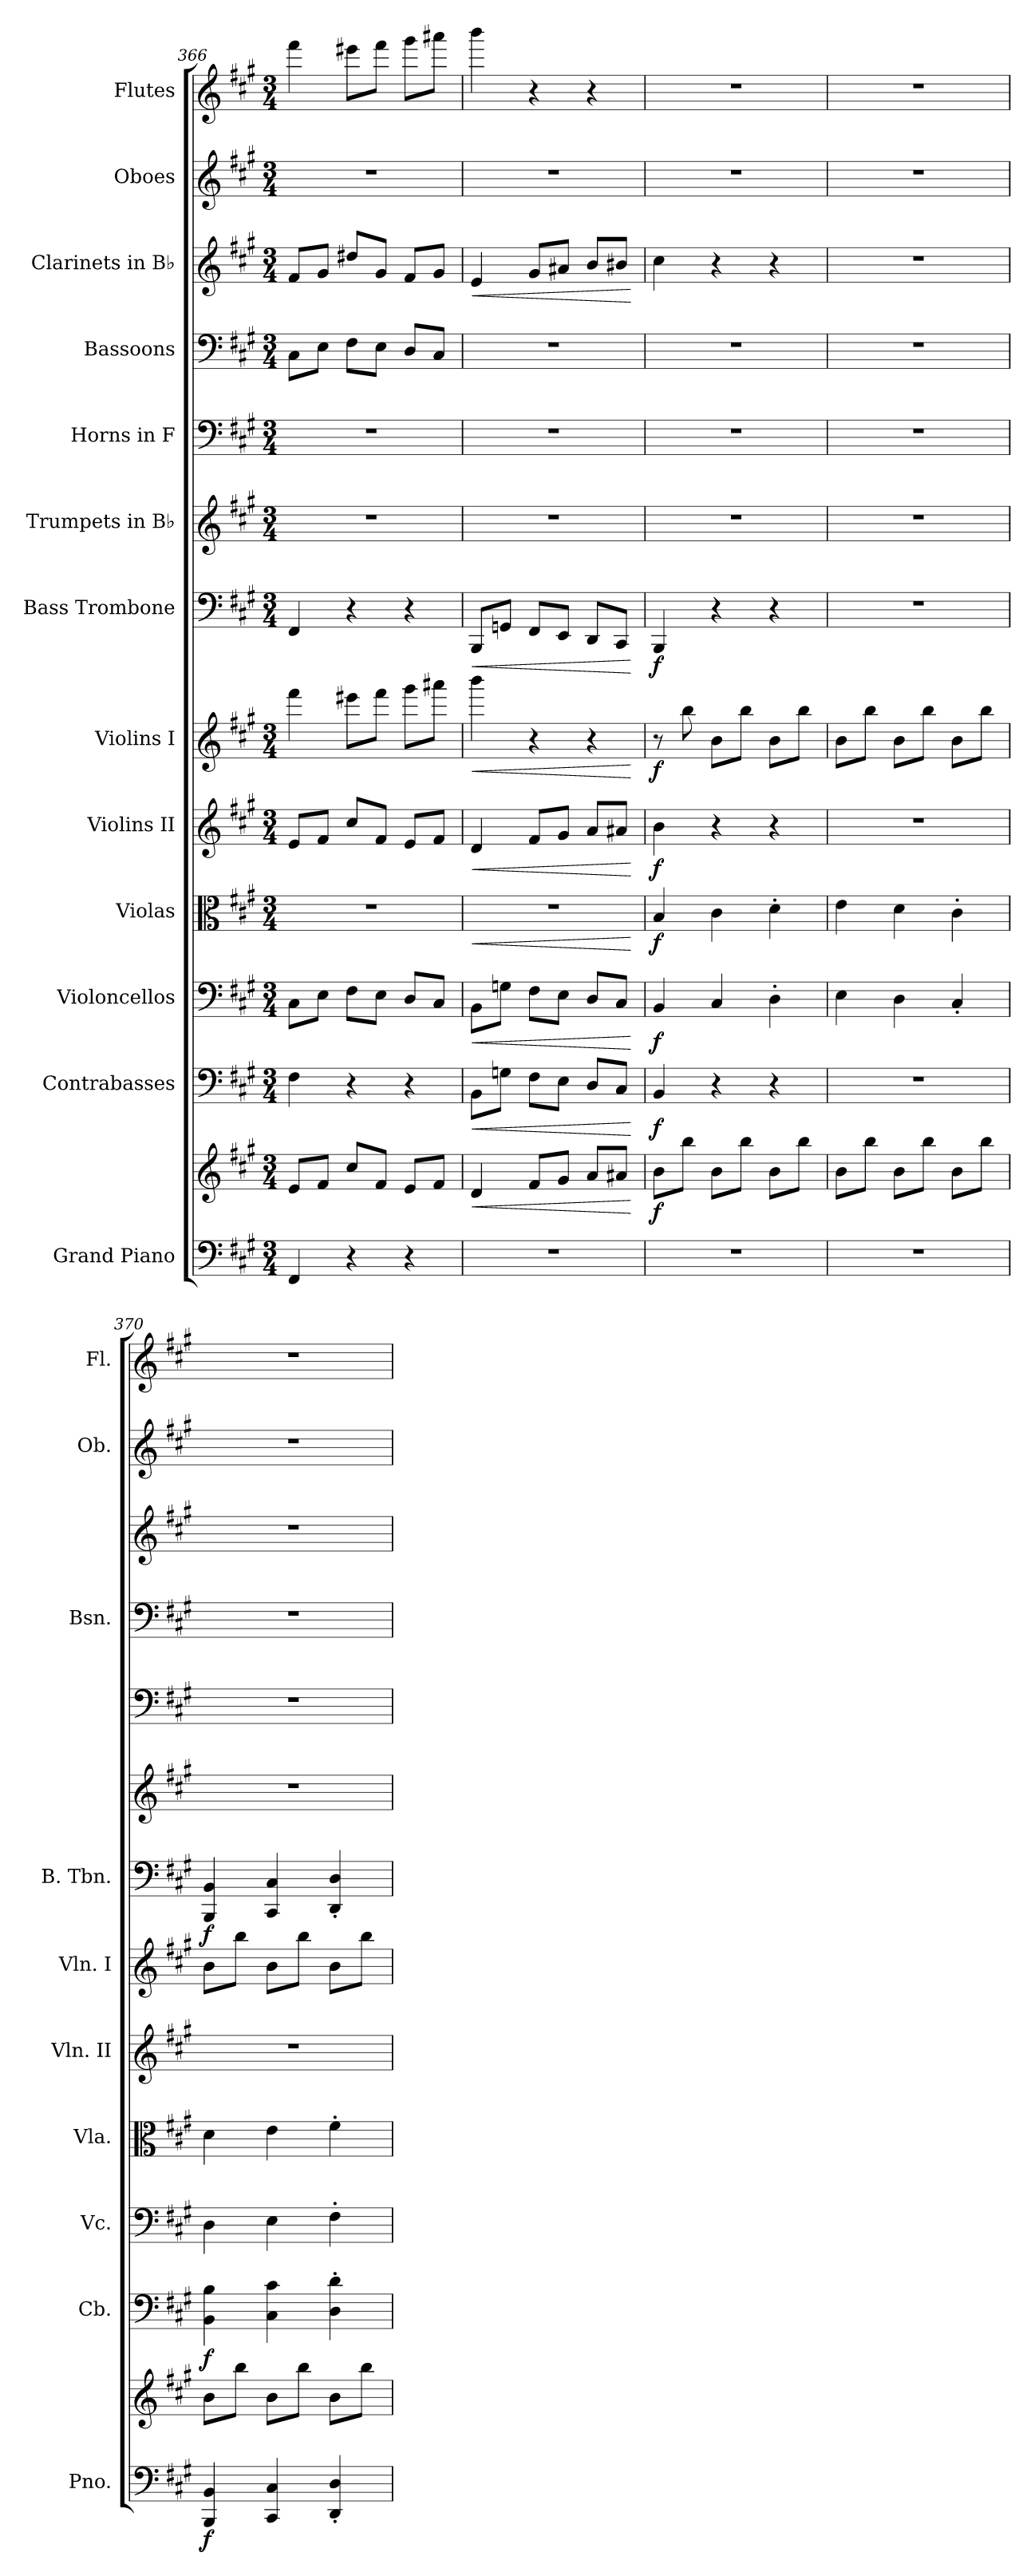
**kern	**kern	**dynam	**kern	**dynam	**kern	**dynam	**kern	**dynam	**kern	**dynam	**kern	**dynam	**kern	**dynam	**kern	**kern	**kern	**kern	**dynam	**kern	**kern
*part13	*part13	*part13	*part12	*part12	*part11	*part11	*part10	*part10	*part9	*part9	*part8	*part8	*part7	*part7	*part6	*part5	*part4	*part3	*part3	*part2	*part1
*staff14	*staff13	*staff13/14	*staff12	*staff12	*staff11	*staff11	*staff10	*staff10	*staff9	*staff9	*staff8	*staff8	*staff7	*staff7	*staff6	*staff5	*staff4	*staff3	*staff3	*staff2	*staff1
*I"Grand Piano	*	*	*I"Contrabasses	*	*I"Violoncellos	*	*I"Violas	*	*I"Violins II	*	*I"Violins I	*	*I"Bass Trombone	*	*I"Trumpets in B♭	*I"Horns in F	*I"Bassoons	*I"Clarinets in B♭	*	*I"Oboes	*I"Flutes
*I'Pno.	*	*	*I'Cb.	*	*I'Vc.	*	*I'Vla.	*	*I'Vln. II	*	*I'Vln. I	*	*I'B. Tbn.	*	*	*	*I'Bsn.	*	*	*I'Ob.	*I'Fl.
*clefF4	*clefG2	*	*clefF4	*	*clefF4	*	*clefC3	*	*clefG2	*	*clefG2	*	*clefF4	*	*clefG2	*clefF4	*clefF4	*clefG2	*	*clefG2	*clefG2
*	*	*	*ITrd7c12	*	*	*	*	*	*	*	*	*	*	*	*ITrd1c2	*ITrd4c7	*	*ITrd1c2	*	*	*
*k[f#c#g#]	*k[f#c#g#]	*	*k[f#c#g#]	*	*k[f#c#g#]	*	*k[f#c#g#]	*	*k[f#c#g#]	*	*k[f#c#g#]	*	*k[f#c#g#]	*	*k[f#]	*k[f#c#]	*k[f#c#g#]	*k[f#]	*	*k[f#c#g#]	*k[f#c#g#]
*M3/4	*M3/4	*	*M3/4	*	*M3/4	*	*M3/4	*	*M3/4	*	*M3/4	*	*M3/4	*	*M3/4	*M3/4	*M3/4	*M3/4	*	*M3/4	*M3/4
=366	=366	=366	=366	=366	=366	=366	=366	=366	=366	=366	=366	=366	=366	=366	=366	=366	=366	=366	=366	=366	=366
4FF#/	8e/L	.	4FF#\	.	8C#\L	.	2.r	.	8e/L	.	4fff#\	.	4FF#/	.	2.r	2.r	8C#\L	8e/L	.	2.r	4fff#\
.	8f#/J	.	.	.	8E\J	.	.	.	8f#/J	.	.	.	.	.	.	.	8E\J	8f#/J	.	.	.
4r	8cc#/L	.	4r	.	8F#\L	.	.	.	8cc#/L	.	8eee#X\L	.	4r	.	.	.	8F#\L	8cc#X/L	.	.	8eee#X\L
.	8f#/J	.	.	.	8E\J	.	.	.	8f#/J	.	8fff#\J	.	.	.	.	.	8E\J	8f#/J	.	.	8fff#\J
4r	8e/L	.	4r	.	8D/L	.	.	.	8e/L	.	8ggg#\L	.	4r	.	.	.	8D/L	8e/L	.	.	8ggg#\L
.	8f#/J	.	.	.	8C#/J	.	.	.	8f#/J	.	8aaa#X\J	.	.	.	.	.	8C#/J	8f#/J	.	.	8aaa#X\J
=367	=367	=367	=367	=367	=367	=367	=367	=367	=367	=367	=367	=367	=367	=367	=367	=367	=367	=367	=367	=367	=367
!	!	!LO:HP:b	!	!LO:HP:b	!	!LO:HP:b	!	!LO:HP:b	!	!LO:HP:b	!	!LO:HP:b	!	!LO:HP:b	!	!	!	!	!LO:HP:b	!	!
2.r	4d/	<	8BBB\L	<	8BB\L	<	2.r	<	4d/	<	4bbb\	<	8BBB/L	<	2.r	2.r	2.r	4d/	<	2.r	4bbb\
.	.	.	8GGn\J	.	8Gn\J	.	.	.	.	.	.	.	8GGn/J	.	.	.	.	.	.	.	.
.	8f#/L	.	8FF#\L	.	8F#\L	.	.	.	8f#/L	.	4r	.	8FF#/L	.	.	.	.	8f#/L	.	.	4r
.	8g#/J	.	8EE\J	.	8E\J	.	.	.	8g#/J	.	.	.	8EE/J	.	.	.	.	8g#X/J	.	.	.
.	8a/L	.	8DD/L	.	8D/L	.	.	.	8a/L	.	4r	.	8DD/L	.	.	.	.	8a/L	.	.	4r
.	8a#X/J	.	8CC#/J	.	8C#/J	.	.	.	8a#X/J	.	.	.	8CC#/J	.	.	.	.	8a#X/J	.	.	.
.	.	[	.	[	.	[	.	[	.	[	.	[	.	[	.	.	.	.	[	.	.
=368	=368	=368	=368	=368	=368	=368	=368	=368	=368	=368	=368	=368	=368	=368	=368	=368	=368	=368	=368	=368	=368
!	!	!LO:DY:b	!	!LO:DY:b	!	!LO:DY:b	!	!LO:DY:b	!	!LO:DY:b	!	!LO:DY:b	!	!LO:DY:b	!	!	!	!	!	!	!
2.r	8b\L	f	4BBB/	f	4BB/	f	4B/	f	4b\	f	8r	f	4BBB/	f	2.r	2.r	2.r	4b\	.	2.r	2.r
.	8bb\J	.	.	.	.	.	.	.	.	.	8bb\	.	.	.	.	.	.	.	.	.	.
.	8b\L	.	4r	.	4C#/	.	4c#\	.	4r	.	8b\L	.	4r	.	.	.	.	4r	.	.	.
.	8bb\J	.	.	.	.	.	.	.	.	.	8bb\J	.	.	.	.	.	.	.	.	.	.
.	8b\L	.	4r	.	4D'\	.	4d'\	.	4r	.	8b\L	.	4r	.	.	.	.	4r	.	.	.
.	8bb\J	.	.	.	.	.	.	.	.	.	8bb\J	.	.	.	.	.	.	.	.	.	.
=369	=369	=369	=369	=369	=369	=369	=369	=369	=369	=369	=369	=369	=369	=369	=369	=369	=369	=369	=369	=369	=369
2.r	8b\L	.	2.r	.	4E\	.	4e\	.	2.r	.	8b\L	.	2.r	.	2.r	2.r	2.r	2.r	.	2.r	2.r
.	8bb\J	.	.	.	.	.	.	.	.	.	8bb\J	.	.	.	.	.	.	.	.	.	.
.	8b\L	.	.	.	4D\	.	4d\	.	.	.	8b\L	.	.	.	.	.	.	.	.	.	.
.	8bb\J	.	.	.	.	.	.	.	.	.	8bb\J	.	.	.	.	.	.	.	.	.	.
.	8b\L	.	.	.	4C#'/	.	4c#'\	.	.	.	8b\L	.	.	.	.	.	.	.	.	.	.
.	8bb\J	.	.	.	.	.	.	.	.	.	8bb\J	.	.	.	.	.	.	.	.	.	.
=370	=370	=370	=370	=370	=370	=370	=370	=370	=370	=370	=370	=370	=370	=370	=370	=370	=370	=370	=370	=370	=370
!	!	!LO:DY:b=2	!	!LO:DY:b	!	!	!	!	!	!	!	!	!	!LO:DY:b	!	!	!	!	!	!	!
4BBB/ 4BB/	8b\L	f	4BBB\ 4BB\	f	4D\	.	4d\	.	2.r	.	8b\L	.	4BBB/ 4BB/	f	2.r	2.r	2.r	2.r	.	2.r	2.r
.	8bb\J	.	.	.	.	.	.	.	.	.	8bb\J	.	.	.	.	.	.	.	.	.	.
4CC#/ 4C#/	8b\L	.	4CC#\ 4C#\	.	4E\	.	4e\	.	.	.	8b\L	.	4CC#/ 4C#/	.	.	.	.	.	.	.	.
.	8bb\J	.	.	.	.	.	.	.	.	.	8bb\J	.	.	.	.	.	.	.	.	.	.
4DD/' 4D/'	8b\L	.	4DD\' 4D\'	.	4F#'\	.	4f#'\	.	.	.	8b\L	.	4DD/' 4D/'	.	.	.	.	.	.	.	.
.	8bb\J	.	.	.	.	.	.	.	.	.	8bb\J	.	.	.	.	.	.	.	.	.	.
=	=	=	=	=	=	=	=	=	=	=	=	=	=	=	=	=	=	=	=	=	=
*-	*-	*-	*-	*-	*-	*-	*-	*-	*-	*-	*-	*-	*-	*-	*-	*-	*-	*-	*-	*-	*-
